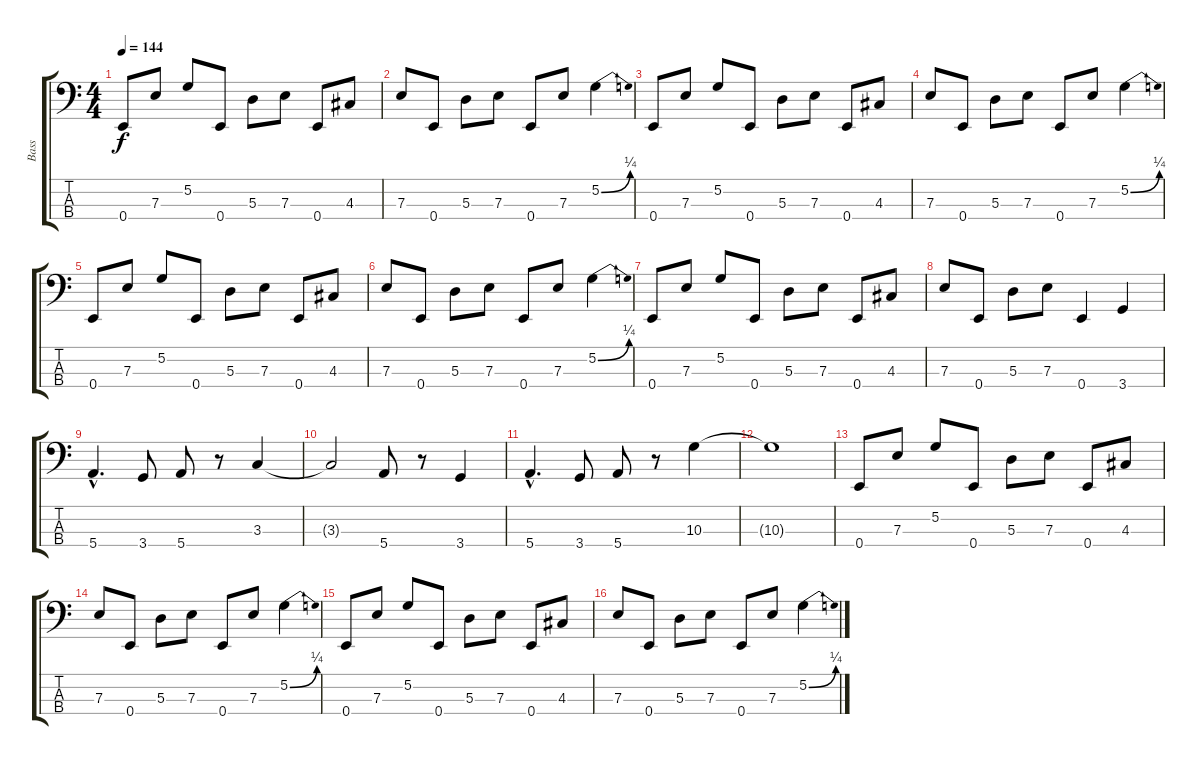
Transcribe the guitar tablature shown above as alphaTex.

\track ("Bass" "Bass") {instrument electricbassfinger}
\staff {score tabs}
\tuning (G2 D2 A1 E1) {hide}
\ts (4 4)
\tempo 144
\clef f4
\ks c
0.4.8{dy f} 7.3.8 5.2.8 0.4.8 5.3.8 7.3.8 0.4.8 4.3.8 |
7.3.8 0.4.8 5.3.8 7.3.8 0.4.8 7.3.8 5.2{be (bend 0 0 60 1)}.4 |
0.4.8 7.3.8 5.2.8 0.4.8 5.3.8 7.3.8 0.4.8 4.3.8 |
7.3.8 0.4.8 5.3.8 7.3.8 0.4.8 7.3.8 5.2{be (bend 0 0 60 1)}.4 |
0.4.8 7.3.8 5.2.8 0.4.8 5.3.8 7.3.8 0.4.8 4.3.8 |
7.3.8 0.4.8 5.3.8 7.3.8 0.4.8 7.3.8 5.2{be (bend 0 0 60 1)}.4 |
0.4.8 7.3.8 5.2.8 0.4.8 5.3.8 7.3.8 0.4.8 4.3.8 |
7.3.8 0.4.8 5.3.8 7.3.8 0.4.4 3.4.4 |
5.4{hac}.4{d} 3.4.8 5.4.8 r.8 3.3.4 |
3.3{t}.2 5.4.8 r.8 3.4.4 |
5.4{hac}.4{d} 3.4.8 5.4.8 r.8 10.3.4 |
10.3{t}.1 |
0.4.8 7.3.8 5.2.8 0.4.8 5.3.8 7.3.8 0.4.8 4.3.8 |
7.3.8 0.4.8 5.3.8 7.3.8 0.4.8 7.3.8 5.2{be (bend 0 0 60 1)}.4 |
0.4.8 7.3.8 5.2.8 0.4.8 5.3.8 7.3.8 0.4.8 4.3.8 |
7.3.8 0.4.8 5.3.8 7.3.8 0.4.8 7.3.8 5.2{be (bend 0 0 60 1)}.4
